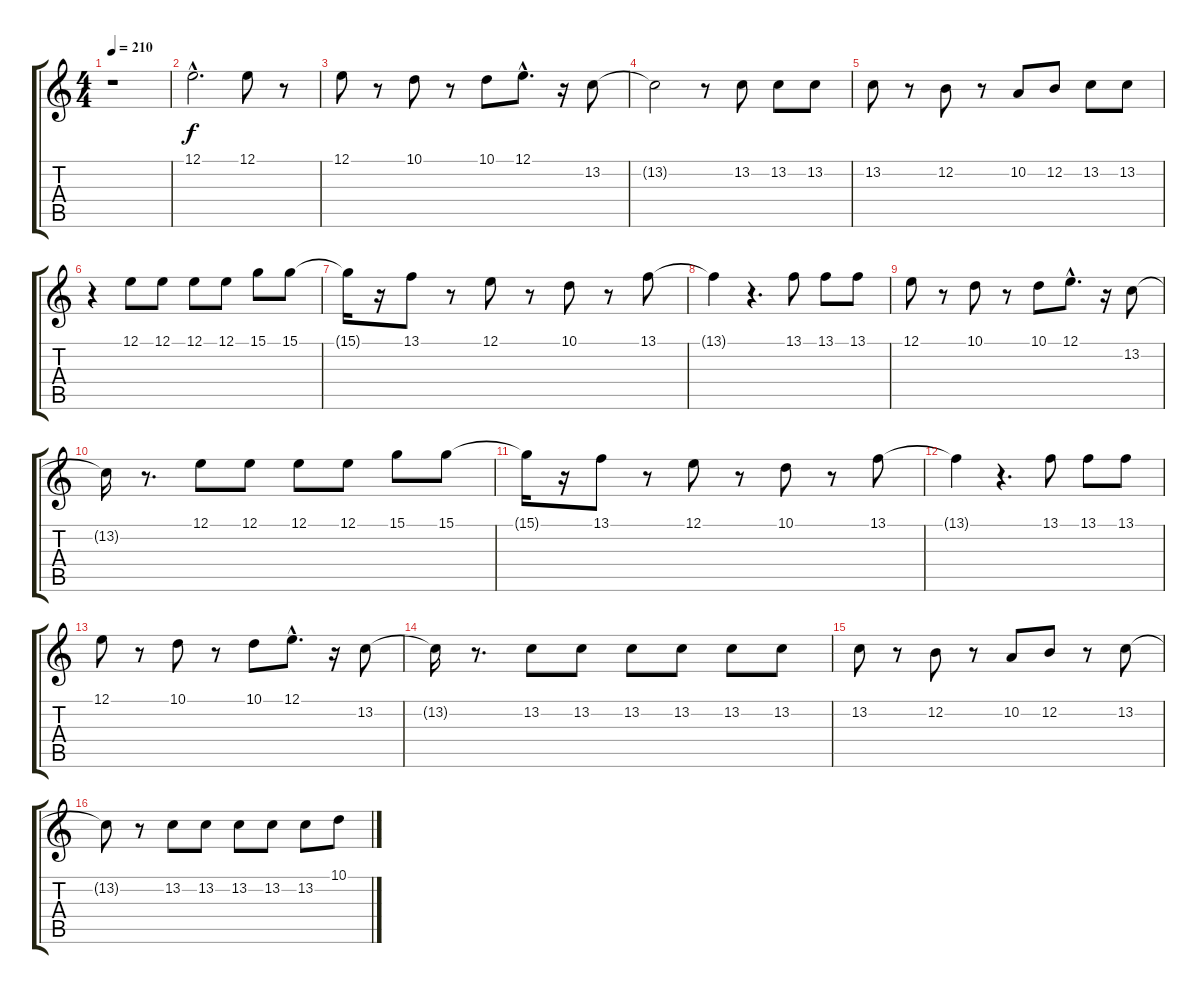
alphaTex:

\track "" {instrument trumpet}
\staff {score tabs}
\tuning (E4 B3 G3 D3 A2 E2) {hide}
\ts (4 4)
\tempo 210
\clef g2
\ks c
r.1{dy f instrument trumpet} |
12.1{hac}.2{d} 12.1.8 r.8 |
12.1.8 r.8 10.1.8 r.8 10.1.8 12.1{hac}.8{d} r.16 13.2.8 |
13.2{t}.2 r.8 13.2.8 13.2.8 13.2.8 |
13.2.8 r.8 12.2.8 r.8 10.2.8 12.2.8 13.2.8 13.2.8 |
r.4 12.1.8 12.1.8 12.1.8 12.1.8 15.1.8 15.1.8 |
15.1{t}.16 r.16 13.1.8 r.8 12.1.8 r.8 10.1.8 r.8 13.1.8 |
13.1{t}.4 r.4{d} 13.1.8 13.1.8 13.1.8 |
12.1.8 r.8 10.1.8 r.8 10.1.8 12.1{hac}.8{d} r.16 13.2.8 |
13.2{t}.16 r.8{d} 12.1.8 12.1.8 12.1.8 12.1.8 15.1.8 15.1.8 |
15.1{t}.16 r.16 13.1.8 r.8 12.1.8 r.8 10.1.8 r.8 13.1.8 |
13.1{t}.4 r.4{d} 13.1.8 13.1.8 13.1.8 |
12.1.8 r.8 10.1.8 r.8 10.1.8 12.1{hac}.8{d} r.16 13.2.8 |
13.2{t}.16 r.8{d} 13.2.8 13.2.8 13.2.8 13.2.8 13.2.8 13.2.8 |
13.2.8 r.8 12.2.8 r.8 10.2.8 12.2.8 r.8 13.2.8 |
13.2{t}.8 r.8 13.2.8 13.2.8 13.2.8 13.2.8 13.2.8 10.1.8
